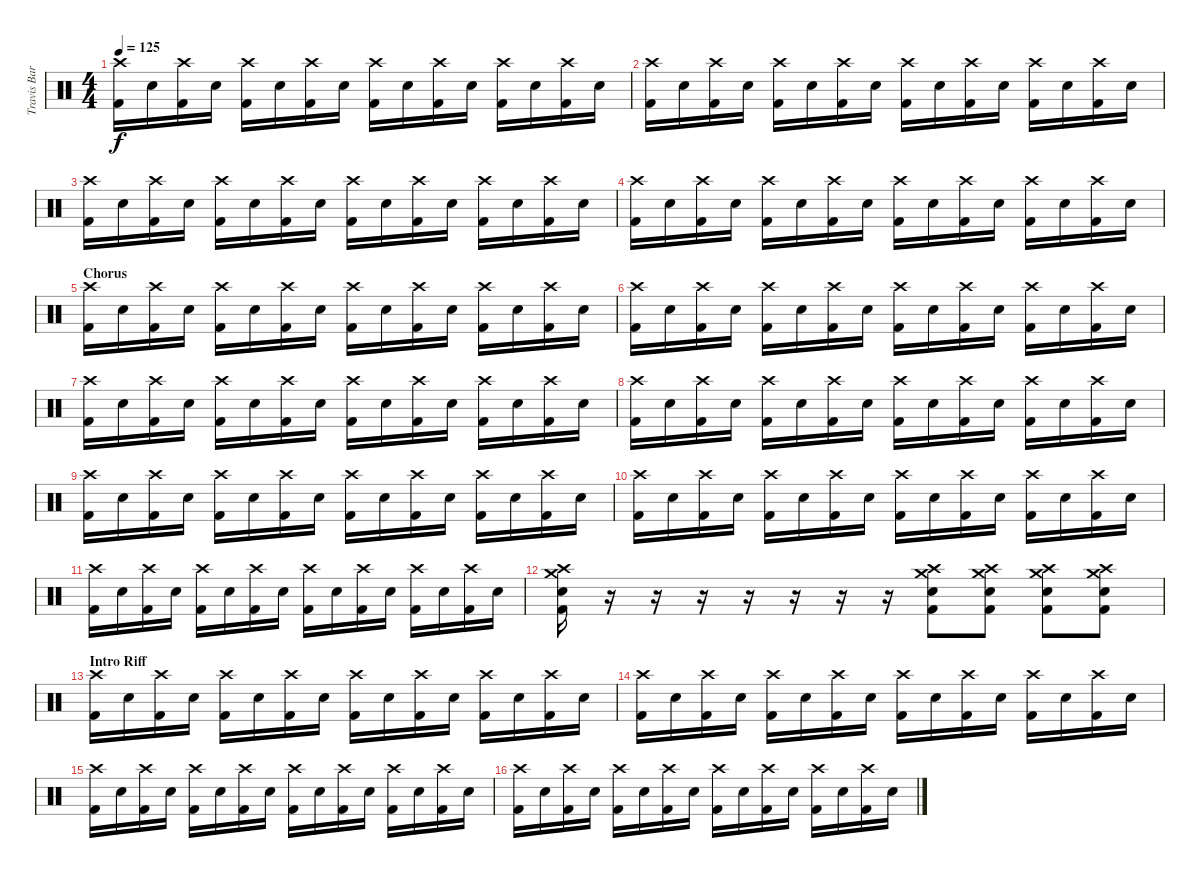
\track ("Travis Barker (Drums)" "Travis Bar") {instrument percussion}
\staff {score}
\articulation defaults
\ts (4 4)
\tempo 125
\clef neutral
\ks c
("Crash high (hit)" "Kick (hit) 2").16{dy f} "Snare (hit) 2".16 ("Crash high (hit)" "Kick (hit) 2").16 "Snare (hit) 2".16 ("Crash high (hit)" "Kick (hit) 2").16 "Snare (hit) 2".16 ("Crash high (hit)" "Kick (hit) 2").16 "Snare (hit) 2".16 ("Crash high (hit)" "Kick (hit) 2").16 "Snare (hit) 2".16 ("Crash high (hit)" "Kick (hit) 2").16 "Snare (hit) 2".16 ("Crash high (hit)" "Kick (hit) 2").16 "Snare (hit) 2".16 ("Crash high (hit)" "Kick (hit) 2").16 "Snare (hit) 2".16 |
("Crash high (hit)" "Kick (hit) 2").16 "Snare (hit) 2".16 ("Crash high (hit)" "Kick (hit) 2").16 "Snare (hit) 2".16 ("Crash high (hit)" "Kick (hit) 2").16 "Snare (hit) 2".16 ("Crash high (hit)" "Kick (hit) 2").16 "Snare (hit) 2".16 ("Crash high (hit)" "Kick (hit) 2").16 "Snare (hit) 2".16 ("Crash high (hit)" "Kick (hit) 2").16 "Snare (hit) 2".16 ("Crash high (hit)" "Kick (hit) 2").16 "Snare (hit) 2".16 ("Crash high (hit)" "Kick (hit) 2").16 "Snare (hit) 2".16 |
("Crash high (hit)" "Kick (hit) 2").16 "Snare (hit) 2".16 ("Crash high (hit)" "Kick (hit) 2").16 "Snare (hit) 2".16 ("Crash high (hit)" "Kick (hit) 2").16 "Snare (hit) 2".16 ("Crash high (hit)" "Kick (hit) 2").16 "Snare (hit) 2".16 ("Crash high (hit)" "Kick (hit) 2").16 "Snare (hit) 2".16 ("Crash high (hit)" "Kick (hit) 2").16 "Snare (hit) 2".16 ("Crash high (hit)" "Kick (hit) 2").16 "Snare (hit) 2".16 ("Crash high (hit)" "Kick (hit) 2").16 "Snare (hit) 2".16 |
("Crash high (hit)" "Kick (hit) 2").16 "Snare (hit) 2".16 ("Crash high (hit)" "Kick (hit) 2").16 "Snare (hit) 2".16 ("Crash high (hit)" "Kick (hit) 2").16 "Snare (hit) 2".16 ("Crash high (hit)" "Kick (hit) 2").16 "Snare (hit) 2".16 ("Crash high (hit)" "Kick (hit) 2").16 "Snare (hit) 2".16 ("Crash high (hit)" "Kick (hit) 2").16 "Snare (hit) 2".16 ("Crash high (hit)" "Kick (hit) 2").16 "Snare (hit) 2".16 ("Crash high (hit)" "Kick (hit) 2").16 "Snare (hit) 2".16 |
\section ("" "Chorus")
("Crash high (hit)" "Kick (hit) 2").16 "Snare (hit) 2".16 ("Crash high (hit)" "Kick (hit) 2").16 "Snare (hit) 2".16 ("Crash high (hit)" "Kick (hit) 2").16 "Snare (hit) 2".16 ("Crash high (hit)" "Kick (hit) 2").16 "Snare (hit) 2".16 ("Crash high (hit)" "Kick (hit) 2").16 "Snare (hit) 2".16 ("Crash high (hit)" "Kick (hit) 2").16 "Snare (hit) 2".16 ("Crash high (hit)" "Kick (hit) 2").16 "Snare (hit) 2".16 ("Crash high (hit)" "Kick (hit) 2").16 "Snare (hit) 2".16 |
("Crash high (hit)" "Kick (hit) 2").16 "Snare (hit) 2".16 ("Crash high (hit)" "Kick (hit) 2").16 "Snare (hit) 2".16 ("Crash high (hit)" "Kick (hit) 2").16 "Snare (hit) 2".16 ("Crash high (hit)" "Kick (hit) 2").16 "Snare (hit) 2".16 ("Crash high (hit)" "Kick (hit) 2").16 "Snare (hit) 2".16 ("Crash high (hit)" "Kick (hit) 2").16 "Snare (hit) 2".16 ("Crash high (hit)" "Kick (hit) 2").16 "Snare (hit) 2".16 ("Crash high (hit)" "Kick (hit) 2").16 "Snare (hit) 2".16 |
("Crash high (hit)" "Kick (hit) 2").16 "Snare (hit) 2".16 ("Crash high (hit)" "Kick (hit) 2").16 "Snare (hit) 2".16 ("Crash high (hit)" "Kick (hit) 2").16 "Snare (hit) 2".16 ("Crash high (hit)" "Kick (hit) 2").16 "Snare (hit) 2".16 ("Crash high (hit)" "Kick (hit) 2").16 "Snare (hit) 2".16 ("Crash high (hit)" "Kick (hit) 2").16 "Snare (hit) 2".16 ("Crash high (hit)" "Kick (hit) 2").16 "Snare (hit) 2".16 ("Crash high (hit)" "Kick (hit) 2").16 "Snare (hit) 2".16 |
("Crash high (hit)" "Kick (hit) 2").16 "Snare (hit) 2".16 ("Crash high (hit)" "Kick (hit) 2").16 "Snare (hit) 2".16 ("Crash high (hit)" "Kick (hit) 2").16 "Snare (hit) 2".16 ("Crash high (hit)" "Kick (hit) 2").16 "Snare (hit) 2".16 ("Crash high (hit)" "Kick (hit) 2").16 "Snare (hit) 2".16 ("Crash high (hit)" "Kick (hit) 2").16 "Snare (hit) 2".16 ("Crash high (hit)" "Kick (hit) 2").16 "Snare (hit) 2".16 ("Crash high (hit)" "Kick (hit) 2").16 "Snare (hit) 2".16 |
("Crash high (hit)" "Kick (hit) 2").16 "Snare (hit) 2".16 ("Crash high (hit)" "Kick (hit) 2").16 "Snare (hit) 2".16 ("Crash high (hit)" "Kick (hit) 2").16 "Snare (hit) 2".16 ("Crash high (hit)" "Kick (hit) 2").16 "Snare (hit) 2".16 ("Crash high (hit)" "Kick (hit) 2").16 "Snare (hit) 2".16 ("Crash high (hit)" "Kick (hit) 2").16 "Snare (hit) 2".16 ("Crash high (hit)" "Kick (hit) 2").16 "Snare (hit) 2".16 ("Crash high (hit)" "Kick (hit) 2").16 "Snare (hit) 2".16 |
("Crash high (hit)" "Kick (hit) 2").16 "Snare (hit) 2".16 ("Crash high (hit)" "Kick (hit) 2").16 "Snare (hit) 2".16 ("Crash high (hit)" "Kick (hit) 2").16 "Snare (hit) 2".16 ("Crash high (hit)" "Kick (hit) 2").16 "Snare (hit) 2".16 ("Crash high (hit)" "Kick (hit) 2").16 "Snare (hit) 2".16 ("Crash high (hit)" "Kick (hit) 2").16 "Snare (hit) 2".16 ("Crash high (hit)" "Kick (hit) 2").16 "Snare (hit) 2".16 ("Crash high (hit)" "Kick (hit) 2").16 "Snare (hit) 2".16 |
("Crash high (hit)" "Kick (hit) 2").16 "Snare (hit) 2".16 ("Crash high (hit)" "Kick (hit) 2").16 "Snare (hit) 2".16 ("Crash high (hit)" "Kick (hit) 2").16 "Snare (hit) 2".16 ("Crash high (hit)" "Kick (hit) 2").16 "Snare (hit) 2".16 ("Crash high (hit)" "Kick (hit) 2").16 "Snare (hit) 2".16 ("Crash high (hit)" "Kick (hit) 2").16 "Snare (hit) 2".16 ("Crash high (hit)" "Kick (hit) 2").16 "Snare (hit) 2".16 ("Crash high (hit)" "Kick (hit) 2").16 "Snare (hit) 2".16 |
("Crash high (hit)" "Kick (hit) 2" "Snare (hit) 2" "Crash medium (hit)").16 r.16 r.16 r.16 r.16 r.16 r.16 r.16 ("Crash high (hit)" "Snare (hit) 2" "Kick (hit) 2" "Crash medium (hit)").8 ("Crash high (hit)" "Snare (hit) 2" "Kick (hit) 2" "Crash medium (hit)").8 ("Crash high (hit)" "Snare (hit) 2" "Kick (hit) 2" "Crash medium (hit)").8 ("Crash high (hit)" "Snare (hit) 2" "Kick (hit) 2" "Crash medium (hit)").8 |
\section ("" "Intro Riff")
("Crash high (hit)" "Kick (hit) 2").16 "Snare (hit) 2".16 ("Crash high (hit)" "Kick (hit) 2").16 "Snare (hit) 2".16 ("Crash high (hit)" "Kick (hit) 2").16 "Snare (hit) 2".16 ("Crash high (hit)" "Kick (hit) 2").16 "Snare (hit) 2".16 ("Crash high (hit)" "Kick (hit) 2").16 "Snare (hit) 2".16 ("Crash high (hit)" "Kick (hit) 2").16 "Snare (hit) 2".16 ("Crash high (hit)" "Kick (hit) 2").16 "Snare (hit) 2".16 ("Crash high (hit)" "Kick (hit) 2").16 "Snare (hit) 2".16 |
("Crash high (hit)" "Kick (hit) 2").16 "Snare (hit) 2".16 ("Crash high (hit)" "Kick (hit) 2").16 "Snare (hit) 2".16 ("Crash high (hit)" "Kick (hit) 2").16 "Snare (hit) 2".16 ("Crash high (hit)" "Kick (hit) 2").16 "Snare (hit) 2".16 ("Crash high (hit)" "Kick (hit) 2").16 "Snare (hit) 2".16 ("Crash high (hit)" "Kick (hit) 2").16 "Snare (hit) 2".16 ("Crash high (hit)" "Kick (hit) 2").16 "Snare (hit) 2".16 ("Crash high (hit)" "Kick (hit) 2").16 "Snare (hit) 2".16 |
("Crash high (hit)" "Kick (hit) 2").16 "Snare (hit) 2".16 ("Crash high (hit)" "Kick (hit) 2").16 "Snare (hit) 2".16 ("Crash high (hit)" "Kick (hit) 2").16 "Snare (hit) 2".16 ("Crash high (hit)" "Kick (hit) 2").16 "Snare (hit) 2".16 ("Crash high (hit)" "Kick (hit) 2").16 "Snare (hit) 2".16 ("Crash high (hit)" "Kick (hit) 2").16 "Snare (hit) 2".16 ("Crash high (hit)" "Kick (hit) 2").16 "Snare (hit) 2".16 ("Crash high (hit)" "Kick (hit) 2").16 "Snare (hit) 2".16 |
("Crash high (hit)" "Kick (hit) 2").16 "Snare (hit) 2".16 ("Crash high (hit)" "Kick (hit) 2").16 "Snare (hit) 2".16 ("Crash high (hit)" "Kick (hit) 2").16 "Snare (hit) 2".16 ("Crash high (hit)" "Kick (hit) 2").16 "Snare (hit) 2".16 ("Crash high (hit)" "Kick (hit) 2").16 "Snare (hit) 2".16 ("Crash high (hit)" "Kick (hit) 2").16 "Snare (hit) 2".16 ("Crash high (hit)" "Kick (hit) 2").16 "Snare (hit) 2".16 ("Crash high (hit)" "Kick (hit) 2").16 "Snare (hit) 2".16
